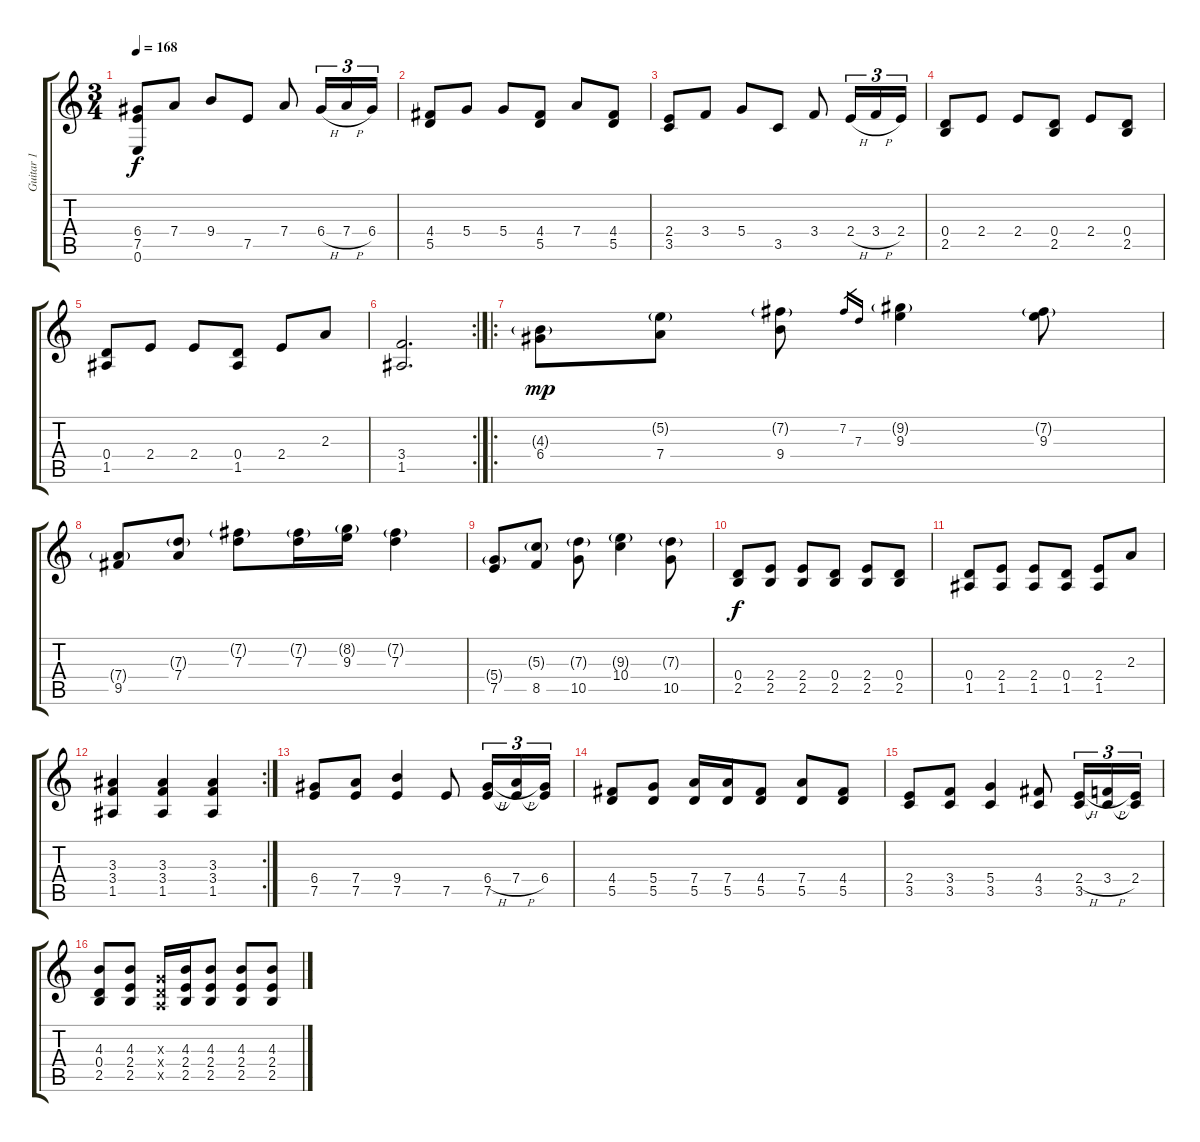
\track ("Guitar 1" "Guitar 1") {instrument distortionguitar}
\staff {score tabs}
\tuning (E4 B3 G3 D3 A2 E2) {hide}
\ts (3 4)
\tempo 168
\tempo 96
\tempo 168
\clef g2
\ks c
(6.4 7.5 0.6).8{dy f instrument acousticguitarsteel} 7.4.8 9.4.8 7.5.8 7.4.8 6.4{h}.16{tu (3 2)} 7.4{h}.16{tu (3 2)} 6.4.16{tu (3 2)} |
(4.4 5.5).8 5.4.8 5.4.8 (4.4 5.5).8 7.4.8 (4.4 5.5).8 |
(2.4 3.5).8 3.4.8 5.4.8 3.5.8 3.4.8 2.4{h}.16{tu (3 2)} 3.4{h}.16{tu (3 2)} 2.4.16{tu (3 2)} |
(0.4 2.5).8 2.4.8 2.4.8 (0.4 2.5).8 2.4.8 (0.4 2.5).8 |
(0.4 1.5).8 2.4.8 2.4.8 (0.4 1.5).8 2.4.8 2.3.8 |
\rc 2
(3.4 1.5).2{d} |
\ro
(4.3{g} 6.4).8{dy mp instrument distortionguitar} (5.2{g} 7.4).8 (7.2{g} 9.4).8 7.2.16{gr} 7.3.16{gr} (9.2{g} 9.3).4 (7.2{g} 9.3).8 |
(7.4{g} 9.5).8 (7.3{g} 7.4).8 (7.2{g} 7.3).8 (7.2{g} 7.3).16 (8.2{g} 9.3).16 (7.2{g} 7.3).4 |
(5.4{g} 7.5).8 (5.3{g} 8.5).8 (7.3{g} 10.5).8 (9.3{g} 10.4).4 (7.3{g} 10.5).8 |
(0.4 2.5).8{dy f} (2.4 2.5).8 (2.4 2.5).8 (0.4 2.5).8 (2.4 2.5).8 (0.4 2.5).8 |
(0.4 1.5).8 (2.4 1.5).8 (2.4 1.5).8 (0.4 1.5).8 (2.4 1.5).8 2.3.8 |
\rc 2
(3.3 3.4 1.5).4 (3.3 3.4 1.5).4 (3.3 3.4 1.5).4 |
(6.4 7.5).8 (7.4 7.5).8 (9.4 7.5).4 7.5.8 (6.4{h} 7.5).16{tu (3 2)} (7.4{h} 7.5{t}).16{tu (3 2)} (6.4 7.5{t}).16{tu (3 2)} |
(4.4 5.5).8 (5.4 5.5).8 (7.4 5.5).16 (7.4 5.5).16 (4.4 5.5).8 (7.4 5.5).8 (4.4 5.5).8 |
(2.4 3.5).8 (3.4 3.5).8 (5.4 3.5).4 (4.4 3.5).8 (2.4{h} 3.5).16{tu (3 2)} (3.4{h} 3.5{t}).16{tu (3 2)} (2.4 3.5{t}).16{tu (3 2)} |
(4.3 0.4 2.5).8 (4.3 2.4 2.5).8 (0.3{x} 0.4{x} 0.5{x}).16 (4.3 2.4 2.5).16 (4.3 2.4 2.5).8 (4.3 2.4 2.5).8 (4.3 2.4 2.5).8
